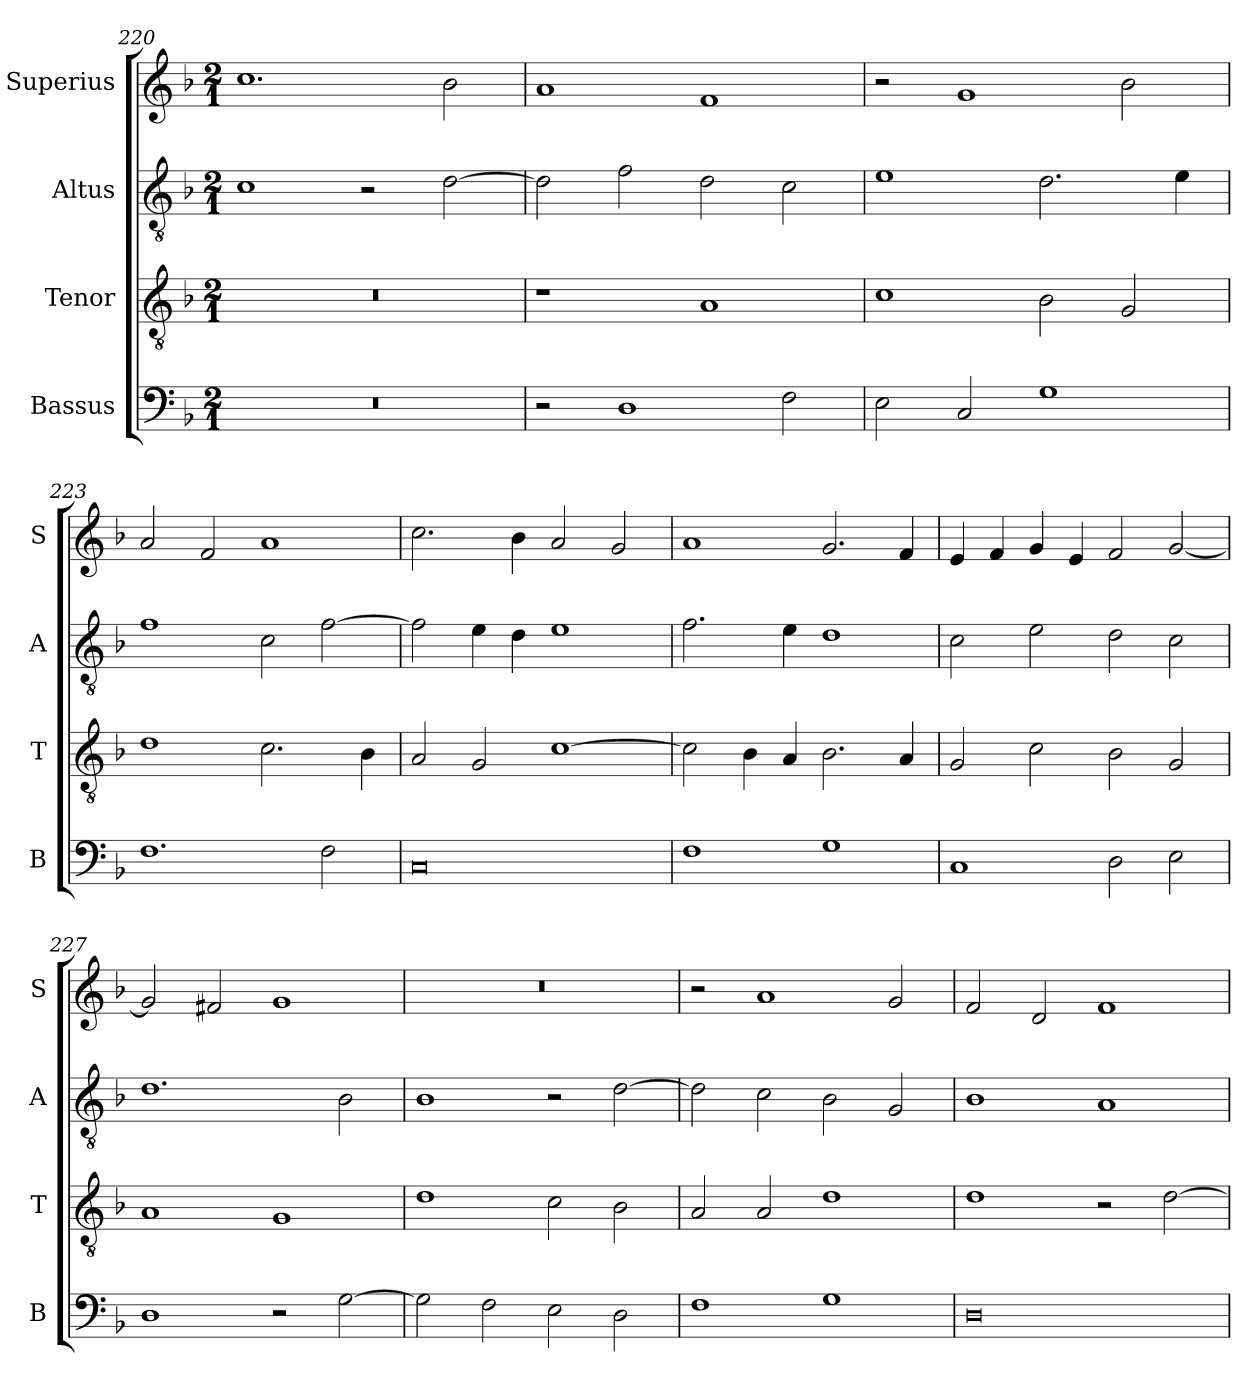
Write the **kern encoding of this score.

**kern	**kern	**kern	**kern
*part4	*part3	*part2	*part1
*staff4	*staff3	*staff2	*staff1
*I"Bassus	*I"Tenor	*I"Altus	*I"Superius
*I'B	*I'T	*I'A	*I'S
*clefF4	*clefGv2	*clefGv2	*clefG2
*k[b-]	*k[b-]	*k[b-]	*k[b-]
*F:	*F:	*F:	*F:
*M2/1	*M2/1	*M2/1	*M2/1
=220	=220	=220	=220
0r	0r	1c	1.cc
.	.	2r	.
.	.	[2d	2b-
=221	=221	=221	=221
2r	1r	2d]	1a
1D	.	2f	.
.	1A	2d	1f
2F	.	2c	.
=222	=222	=222	=222
2E	1c	1e	2r
2C	.	.	1g
1G	2B-	2.d	.
.	2G	.	2b-
.	.	4e	.
=223	=223	=223	=223
1.F	1d	1f	2a
.	.	.	2f
.	2.c	2c	1a
2F	.	[2f	.
.	4B-	.	.
=224	=224	=224	=224
0C	2A	2f]	2.cc
.	2G	4e	.
.	.	4d	4b-
.	[1c	1e	2a
.	.	.	2g
=225	=225	=225	=225
1F	2c]	2.f	1a
.	4B-	.	.
.	4A	4e	.
1G	2.B-	1d	2.g
.	4A	.	4f
=226	=226	=226	=226
1C	2G	2c	4e
.	.	.	4f
.	2c	2e	4g
.	.	.	4e
2D	2B-	2d	2f
2E	2G	2c	[2g
=227	=227	=227	=227
1D	1A	1.d	2g]
.	.	.	2f#X
2r	1G	.	1g
[2G	.	2B-	.
=228	=228	=228	=228
2G]	1d	1B-	0r
2F	.	.	.
2E	2c	2r	.
2D	2B-	[2d	.
=229	=229	=229	=229
1F	2A	2d]	2r
.	2A	2c	1a
1G	1d	2B-	.
.	.	2G	2g
=230	=230	=230	=230
0D	1d	1B-	2f
.	.	.	2d
.	2r	1A	1f
.	[2d	.	.
=	=	=	=
*-	*-	*-	*-
